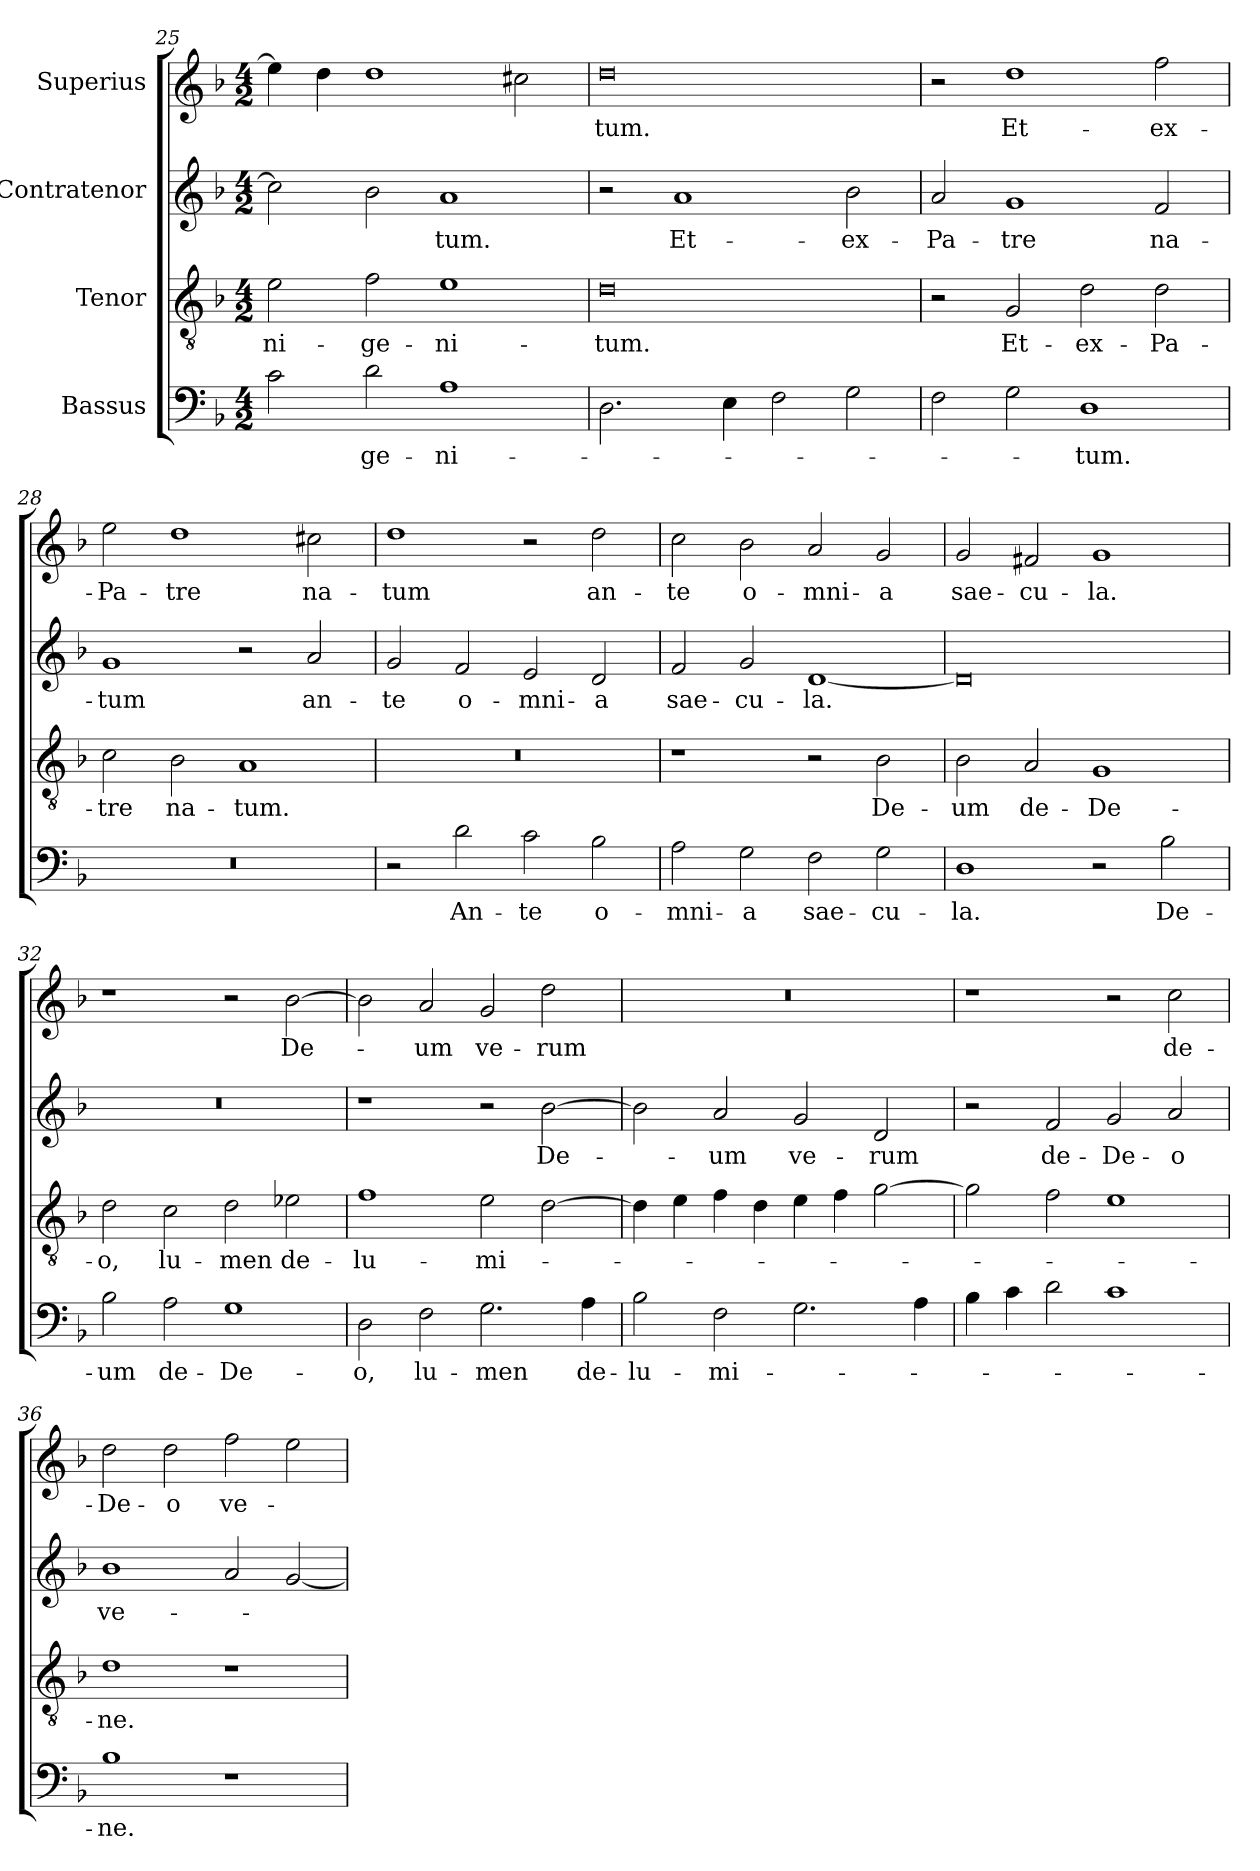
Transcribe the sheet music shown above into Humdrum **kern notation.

**kern	**text	**kern	**text	**kern	**text	**kern	**text
*part4	*part4	*part3	*part3	*part2	*part2	*part1	*part1
*staff4	*staff4	*staff3	*staff3	*staff2	*staff2	*staff1	*staff1
*I"Bassus	*	*I"Tenor	*	*I"Contratenor	*	*I"Superius	*
*clefF4	*	*clefGv2	*	*clefG2	*	*clefG2	*
*k[b-]	*	*k[b-]	*	*k[b-]	*	*k[b-]	*
*M4/2	*	*M4/2	*	*M4/2	*	*M4/2	*
=25	=25	=25	=25	=25	=25	=25	=25
2c\	.	2e\	-ni-	2cc\]	.	4ee\]	.
.	.	.	.	.	.	4dd\	.
2d\	-ge-	2f\	-ge-	2b-\	.	1dd\	.
1A\	-ni-	1e\	-ni-	1a/	-tum.	.	.
.	.	.	.	.	.	2cc#X\	.
=26	=26	=26	=26	=26	=26	=26	=26
2.D\	.	0d\	-tum.	2r	.	0dd\	-tum.
.	.	.	.	1a/	Et-	.	.
4E\	.	.	.	.	.	.	.
2F\	.	.	.	.	.	.	.
2G\	.	.	.	2b-\	ex-	.	.
=27	=27	=27	=27	=27	=27	=27	=27
2F\	.	2r	.	2a/	Pa-	2r	.
2G\	.	2G/	Et-	1g/	-tre	1dd\	Et-
1D\	-tum.	2d\	ex-	.	.	.	.
.	.	2d\	Pa-	2f/	na-	2ff\	ex-
=28	=28	=28	=28	=28	=28	=28	=28
0r	.	2c\	-tre	1g/	-tum	2ee\	Pa-
.	.	2B-\	na-	.	.	1dd\	-tre
.	.	1A/	-tum.	2r	.	.	.
.	.	.	.	2a/	an-	2cc#X\	na-
=29	=29	=29	=29	=29	=29	=29	=29
2r	.	0r	.	2g/	-te	1dd\	-tum
2d\	An-	.	.	2f/	o-	.	.
2c\	-te	.	.	2e/	-mni-	2r	.
2B-\	o-	.	.	2d/	-a	2dd\	an-
=30	=30	=30	=30	=30	=30	=30	=30
2A\	-mni-	1r	.	2f/	sae-	2cc\	-te
2G\	-a	.	.	2g/	-cu-	2b-\	o-
2F\	sae-	2r	.	[1d/	-la.	2a/	-mni-
2G\	-cu-	2B-\	De-	.	.	2g/	-a
=31	=31	=31	=31	=31	=31	=31	=31
1D\	-la.	2B-\	-um	0d/]	.	2g/	sae-
.	.	2A/	de-	.	.	2f#X/	-cu-
2r	.	1G/	De-	.	.	1g/	-la.
2B-\	De-	.	.	.	.	.	.
=32	=32	=32	=32	=32	=32	=32	=32
2B-\	-um	2d\	-o,	0r	.	1r	.
2A\	de-	2c\	lu-	.	.	.	.
1G\	De-	2d\	-men	.	.	2r	.
.	.	2e-X\	de-	.	.	[2b-\	De-
=33	=33	=33	=33	=33	=33	=33	=33
2D\	-o,	1f\	lu-	1r	.	2b-\]	.
2F\	lu-	.	.	.	.	2a/	-um
2.G\	-men	2e\	-mi-	2r	.	2g/	ve-
.	.	[2d\	.	[2b-\	De-	2dd\	-rum
4A\	de-	.	.	.	.	.	.
=34	=34	=34	=34	=34	=34	=34	=34
2B-\	lu-	4d\]	.	2b-\]	.	0r	.
.	.	4e\	.	.	.	.	.
2F\	-mi-	4f\	.	2a/	-um	.	.
.	.	4d\	.	.	.	.	.
2.G\	.	4e\	.	2g/	ve-	.	.
.	.	4f\	.	.	.	.	.
.	.	[2g\	.	2d/	-rum	.	.
4A\	.	.	.	.	.	.	.
=35	=35	=35	=35	=35	=35	=35	=35
4B-\	.	2g\]	.	2r	.	1r	.
4c\	.	.	.	.	.	.	.
2d\	.	2f\	.	2f/	de-	.	.
1c\	.	1e\	.	2g/	De-	2r	.
.	.	.	.	2a/	-o	2cc\	de-
=36	=36	=36	=36	=36	=36	=36	=36
1B-\	-ne.	1d\	-ne.	1b-\	ve-	2dd\	De-
.	.	.	.	.	.	2dd\	-o
1r	.	1r	.	2a/	.	2ff\	ve-
.	.	.	.	[2g/	.	2ee\	.
=	=	=	=	=	=	=	=
*-	*-	*-	*-	*-	*-	*-	*-
